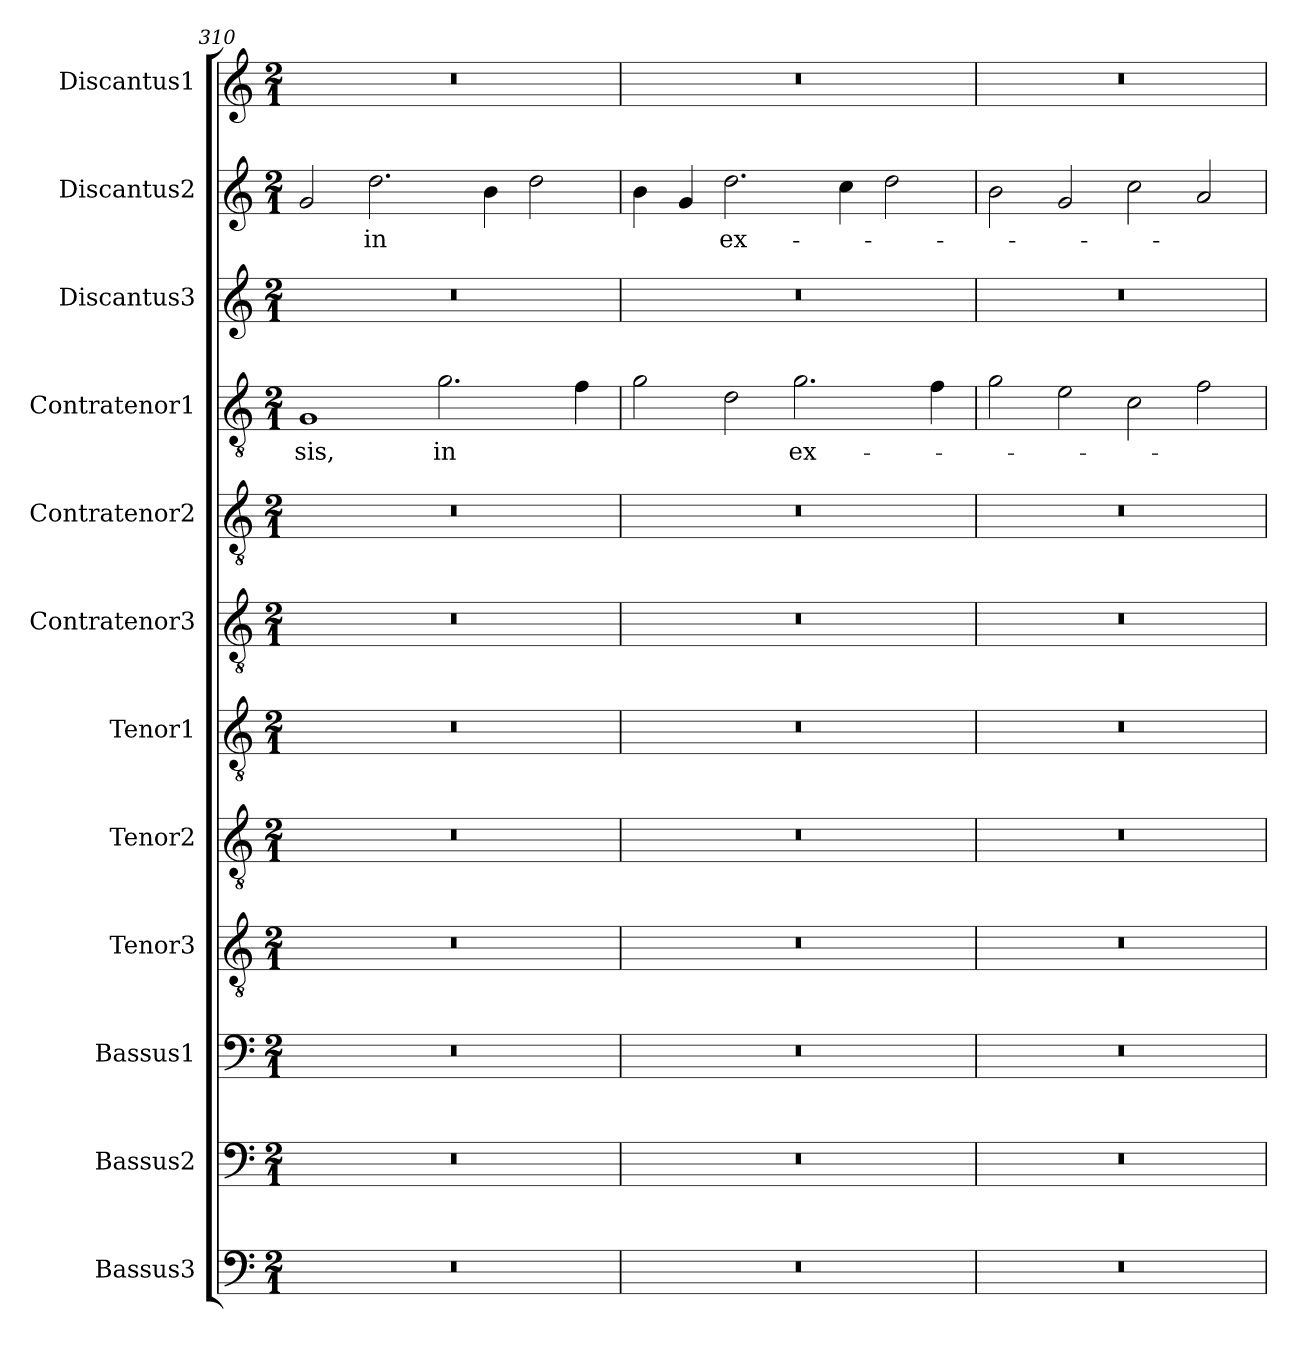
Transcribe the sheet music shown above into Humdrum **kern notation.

**kern	**kern	**kern	**kern	**kern	**kern	**kern	**kern	**kern	**text	**kern	**kern	**text	**kern
*part12	*part11	*part10	*part9	*part8	*part7	*part6	*part5	*part4	*part4	*part3	*part2	*part2	*part1
*staff12	*staff11	*staff10	*staff9	*staff8	*staff7	*staff6	*staff5	*staff4	*staff4	*staff3	*staff2	*staff2	*staff1
*I"Bassus3	*I"Bassus2	*I"Bassus1	*I"Tenor3	*I"Tenor2	*I"Tenor1	*I"Contratenor3	*I"Contratenor2	*I"Contratenor1	*	*I"Discantus3	*I"Discantus2	*	*I"Discantus1
*I'B3	*I'B2	*I'B1	*I'T3	*I'T2	*I'T1	*I'Ct3	*I'Ct2	*I'Ct1	*	*I'D3	*I'D2	*	*I'D1
*clefF4	*clefF4	*clefF4	*clefGv2	*clefGv2	*clefGv2	*clefGv2	*clefGv2	*clefGv2	*	*clefG2	*clefG2	*	*clefG2
*k[]	*k[]	*k[]	*k[]	*k[]	*k[]	*k[]	*k[]	*k[]	*	*k[]	*k[]	*	*k[]
*M2/1	*M2/1	*M2/1	*M2/1	*M2/1	*M2/1	*M2/1	*M2/1	*M2/1	*	*M2/1	*M2/1	*	*M2/1
=310	=310	=310	=310	=310	=310	=310	=310	=310	=310	=310	=310	=310	=310
0r	0r	0r	0r	0r	0r	0r	0r	1G	-sis,	0r	2g	.	0r
.	.	.	.	.	.	.	.	.	.	.	2.dd	in	.
.	.	.	.	.	.	.	.	2.g	in	.	.	.	.
.	.	.	.	.	.	.	.	.	.	.	4b	.	.
.	.	.	.	.	.	.	.	.	.	.	2dd	.	.
.	.	.	.	.	.	.	.	4f	.	.	.	.	.
=311	=311	=311	=311	=311	=311	=311	=311	=311	=311	=311	=311	=311	=311
0r	0r	0r	0r	0r	0r	0r	0r	2g	.	0r	4b	.	0r
.	.	.	.	.	.	.	.	.	.	.	4g	.	.
.	.	.	.	.	.	.	.	2d	.	.	2.dd	ex-	.
.	.	.	.	.	.	.	.	2.g	ex-	.	.	.	.
.	.	.	.	.	.	.	.	.	.	.	4cc	.	.
.	.	.	.	.	.	.	.	.	.	.	2dd	.	.
.	.	.	.	.	.	.	.	4f	.	.	.	.	.
=312	=312	=312	=312	=312	=312	=312	=312	=312	=312	=312	=312	=312	=312
0r	0r	0r	0r	0r	0r	0r	0r	2g	.	0r	2b	.	0r
.	.	.	.	.	.	.	.	2e	.	.	2g	.	.
.	.	.	.	.	.	.	.	2c	.	.	2cc	.	.
.	.	.	.	.	.	.	.	2f	.	.	2a	.	.
=	=	=	=	=	=	=	=	=	=	=	=	=	=
*-	*-	*-	*-	*-	*-	*-	*-	*-	*-	*-	*-	*-	*-
